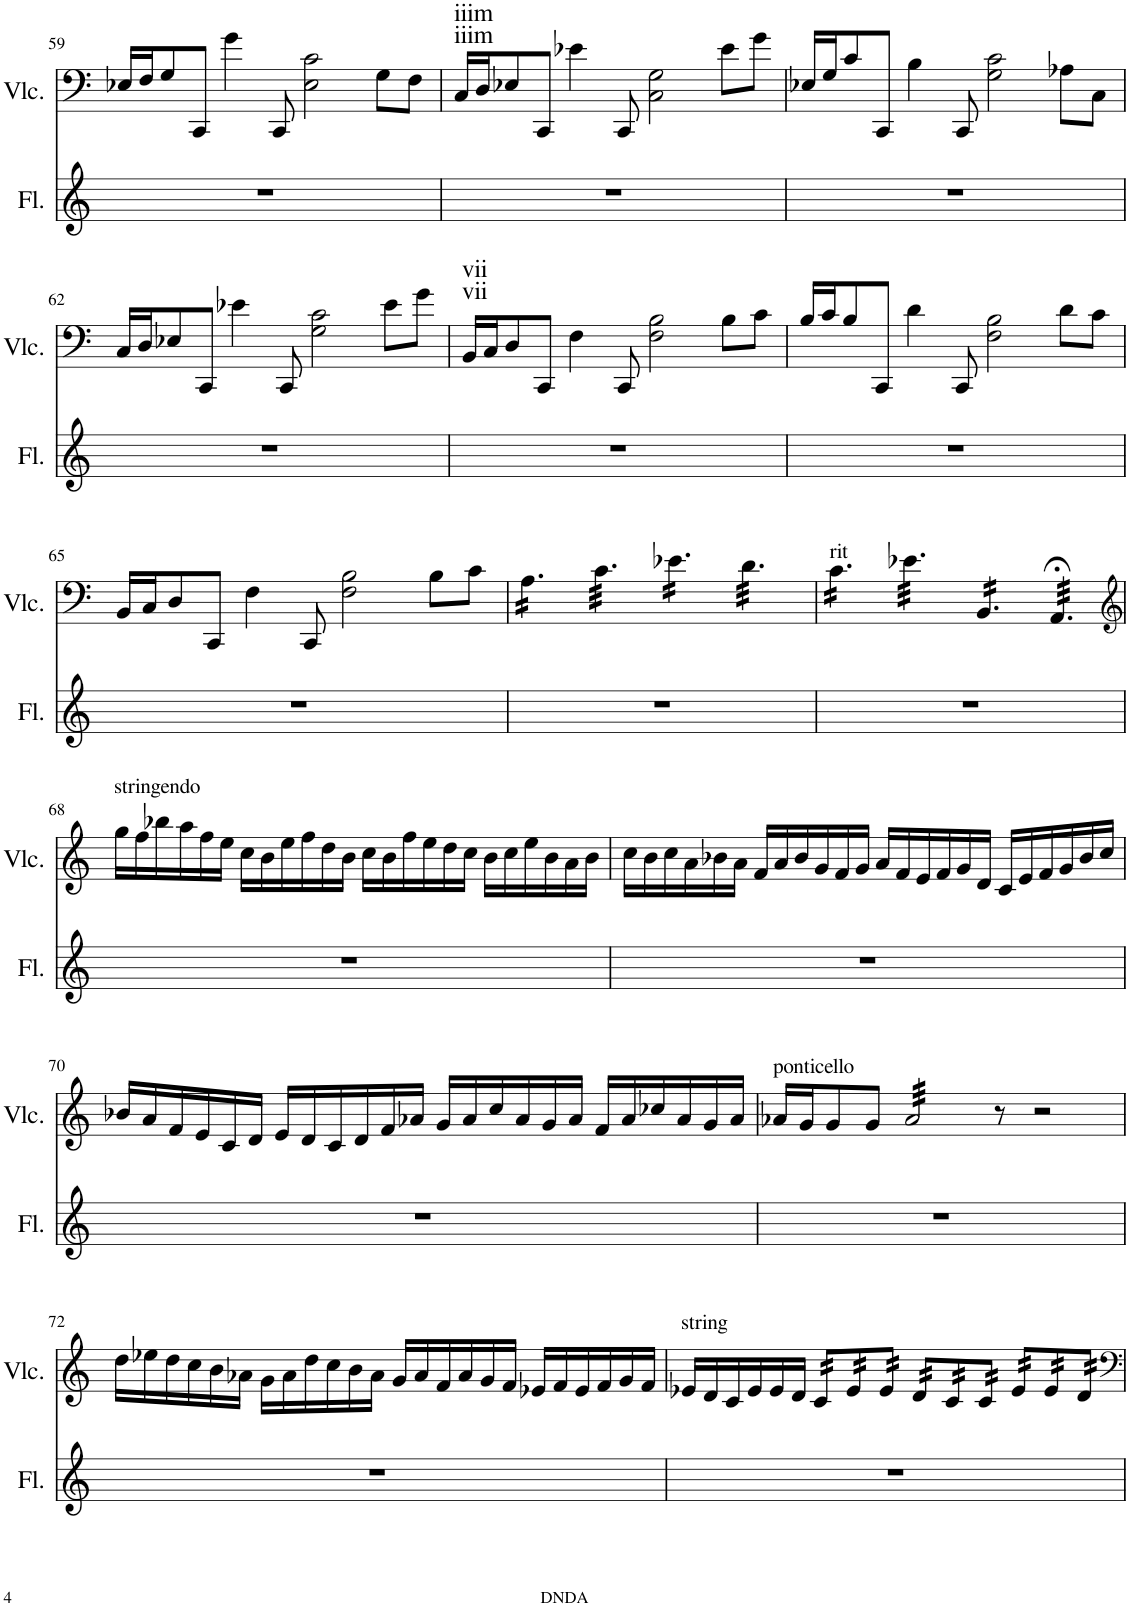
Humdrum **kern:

**kern	**kern	**harte
*part2	*part1	*part1
*staff2	*staff1	*
*I"Flute	*I"Violoncello	*
*I'Fl.	*I'Vlc.	*
!!LO:PB:g=z
*clefG2	*clefF4	*
*k[]	*k[]	*
*M12/8	*M12/8	*
=59	=59	=59
1.r	16E-X/LL	.
.	16F/J	.
.	8G/	.
.	8CC/J	.
.	4g\	.
.	8CC/	.
.	2E-\ 2c\	.
.	8G\L	.
.	8F\J	.
=60	=60	=60
!	!	!LO:H:n=1:kt=iiim
!	!	!LO:H:n=2:kt=iiim
1.r	16C/LL	N N
.	16D/J	.
.	8E-X/	.
.	8CC/J	.
.	4e-X\	.
.	8CC/	.
.	2C\ 2G\	.
.	8e-\L	.
.	8g\J	.
=61	=61	=61
1.r	16E-X/LL	.
.	16G/J	.
.	8c/	.
.	8CC/J	.
.	4B\	.
.	8CC/	.
.	2G\ 2c\	.
.	8A-X\L	.
.	8C\J	.
!!LO:LB:g=z
=62	=62	=62
1.r	16C/LL	.
.	16D/J	.
.	8E-X/	.
.	8CC/J	.
.	4e-X\	.
.	8CC/	.
.	2G\ 2c\	.
.	8e-\L	.
.	8g\J	.
=63	=63	=63
!	!	!LO:H:n=1:kt=vii
!	!	!LO:H:n=2:kt=vii
1.r	16BB/LL	N N
.	16C/J	.
.	8D/	.
.	8CC/J	.
.	4F\	.
.	8CC/	.
.	2F\ 2B\	.
.	8B\L	.
.	8c\J	.
=64	=64	=64
1.r	16B/LL	.
.	16c/J	.
.	8B/	.
.	8CC/J	.
.	4d\	.
.	8CC/	.
.	2F\ 2B\	.
.	8d\L	.
.	8c\J	.
!!LO:LB:g=z
=65	=65	=65
1.r	16BB/LL	.
.	16C/J	.
.	8D/	.
.	8CC/J	.
.	4F\	.
.	8CC/	.
.	2F\ 2B\	.
.	8B\L	.
.	8c\J	.
=66	=66	=66
*	*tremolo	*
1.r	16A\LL	.
.	16A\	.
.	16A\	.
.	16A\	.
.	16A\	.
.	16A\JJ	.
.	32c\LLL	.
.	32c\	.
.	32c\	.
.	32c\	.
.	32c\	.
.	32c\	.
.	32c\	.
.	32c\	.
.	32c\	.
.	32c\	.
.	32c\	.
.	32c\JJJ	.
.	16e-X\LL	.
.	16e-X\	.
.	16e-X\	.
.	16e-X\	.
.	16e-X\	.
.	16e-X\JJ	.
.	32d\LLL	.
.	32d\	.
.	32d\	.
.	32d\	.
.	32d\	.
.	32d\	.
.	32d\	.
.	32d\	.
.	32d\	.
.	32d\	.
.	32d\	.
.	32d\JJJ	.
=67	=67	=67
!	!LO:TX:a:t=rit	!
1.r	16c\LL	.
.	16c\	.
.	16c\	.
.	16c\	.
.	16c\	.
.	16c\JJ	.
.	32e-X\LLL	.
.	32e-X\	.
.	32e-X\	.
.	32e-X\	.
.	32e-X\	.
.	32e-X\	.
.	32e-X\	.
.	32e-X\	.
.	32e-X\	.
.	32e-X\	.
.	32e-X\	.
.	32e-X\JJJ	.
*	*clefG2	*
.	16g/LL	.
.	16g/	.
.	16g/	.
.	16g/	.
.	16g/	.
.	16g/JJ	.
.	32f;</LLL	.
.	32f;</	.
.	32f;</	.
.	32f;</	.
.	32f;</	.
.	32f;</	.
.	32f;</	.
.	32f;</	.
.	32f;</	.
.	32f;</	.
.	32f;</	.
.	32f;</JJJ	.
*	*Xtremolo	*
!!LO:LB:g=z
=68	=68	=68
*	*clefG2	*
!	!LO:TX:a:t=stringendo	!
1.r	16gg\LL	.
.	16ff\	.
.	16bb-X\	.
.	16aa\	.
.	16ff\	.
.	16ee\JJ	.
.	16cc\LL	.
.	16b\	.
.	16ee\	.
.	16ff\	.
.	16dd\	.
.	16b\JJ	.
.	16cc\LL	.
.	16b\	.
.	16ff\	.
.	16ee\	.
.	16dd\	.
.	16cc\JJ	.
.	16b\LL	.
.	16cc\	.
.	16ee\	.
.	16b\	.
.	16a\	.
.	16b\JJ	.
=69	=69	=69
1.r	16cc\LL	.
.	16b\	.
.	16cc\	.
.	16a\	.
.	16b-X\	.
.	16a\JJ	.
.	16f/LL	.
.	16a/	.
.	16b-/	.
.	16g/	.
.	16f/	.
.	16g/JJ	.
.	16a/LL	.
.	16f/	.
.	16e/	.
.	16f/	.
.	16g/	.
.	16d/JJ	.
.	16c/LL	.
.	16e/	.
.	16f/	.
.	16g/	.
.	16b-/	.
.	16cc/JJ	.
!!LO:LB:g=z
=70	=70	=70
1.r	16b-X/LL	.
.	16a/	.
.	16f/	.
.	16e/	.
.	16c/	.
.	16d/JJ	.
.	16e/LL	.
.	16d/	.
.	16c/	.
.	16d/	.
.	16f/	.
.	16a-X/JJ	.
.	16g/LL	.
.	16a-/	.
.	16cc/	.
.	16a-/	.
.	16g/	.
.	16a-/JJ	.
.	16f/LL	.
.	16a-/	.
.	16cc-X/	.
.	16a-/	.
.	16g/	.
.	16a-/JJ	.
=71	=71	=71
!	!LO:TX:a:t=ponticello	!
1.r	16a-X/LL	.
.	16g/J	.
.	8g/	.
.	8g/J	.
*	*tremolo	*
.	32a-/LLL	.
.	32a-/	.
.	32a-/	.
.	32a-/	.
.	32a-/	.
.	32a-/	.
.	32a-/	.
.	32a-/	.
.	32a-/	.
.	32a-/	.
.	32a-/	.
.	32a-/	.
.	32a-/	.
.	32a-/	.
.	32a-/	.
.	32a-/JJJ	.
*	*Xtremolo	*
.	8r	.
.	2r	.
!!LO:LB:g=z
=72	=72	=72
1.r	16dd\LL	.
.	16ee-X\	.
.	16dd\	.
.	16cc\	.
.	16b\	.
.	16a-X\JJ	.
.	16g\LL	.
.	16a-\	.
.	16dd\	.
.	16cc\	.
.	16b\	.
.	16a-\JJ	.
.	16g/LL	.
.	16a-/	.
.	16f/	.
.	16a-/	.
.	16g/	.
.	16f/JJ	.
.	16e-X/LL	.
.	16f/	.
.	16e-/	.
.	16f/	.
.	16g/	.
.	16f/JJ	.
=73	=73	=73
!	!LO:TX:a:t=string	!
1.r	16e-X/LL	.
.	16d/	.
.	16c/	.
.	16e-/	.
.	16e-/	.
.	16d/JJ	.
*	*tremolo	*
.	32c/LLL	.
.	32c/	.
.	32c/	.
.	32c/	.
.	32e-/	.
.	32e-/	.
.	32e-/	.
.	32e-/	.
.	32e-/	.
.	32e-/	.
.	32e-/	.
.	32e-/JJJ	.
.	32d/LLL	.
.	32d/	.
.	32d/	.
.	32d/	.
.	32c/	.
.	32c/	.
.	32c/	.
.	32c/	.
.	32c/	.
.	32c/	.
.	32c/	.
.	32c/JJJ	.
.	32e-/LLL	.
.	32e-/	.
.	32e-/	.
.	32e-/	.
.	32e-/	.
.	32e-/	.
.	32e-/	.
.	32e-/	.
.	32d/	.
.	32d/	.
.	32d/	.
.	32d/JJJ	.
*	*Xtremolo	*
=	=	=
*-	*-	*-
